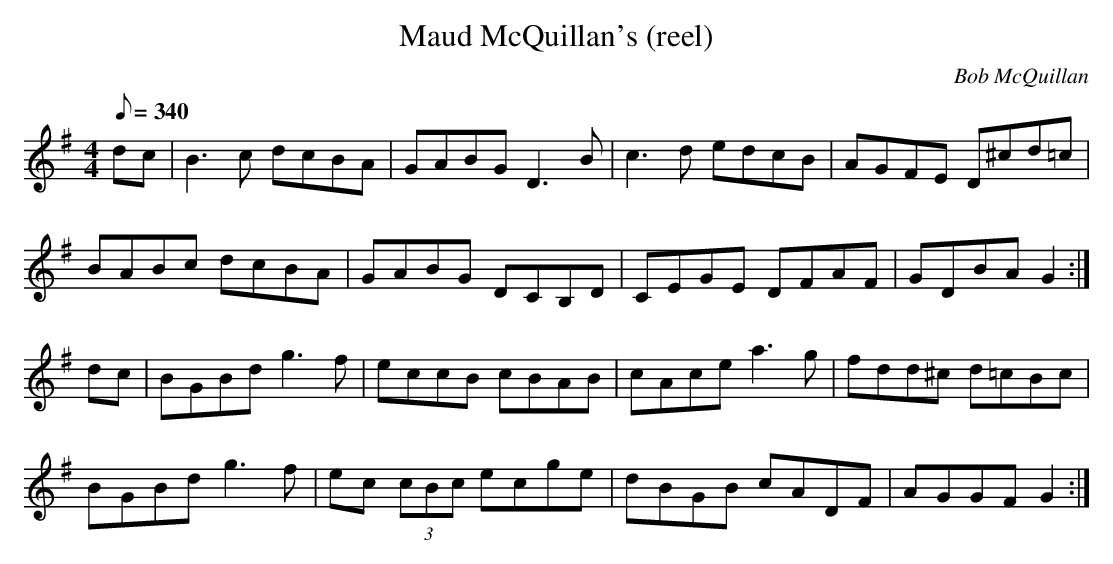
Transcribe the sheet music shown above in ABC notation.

X:1
T: Maud McQuillan's (reel)
C: Bob McQuillan
M: 4/4
Q: 340
L: 1/8
K: G
dc|B3 c dcBA|GABG D3 B|c3 d edcB|AGFE D^cd=c|
BABc dcBA|GABG DCB,D|CEGE DFAF|GDBA G2 :|
dc|BGBd g3 f|eccB cBAB|cAce a3 g|fdd^c d=cBc|
BGBd g3 f|ec (3cBc ecge|dBGB cADF|AGGF G2 :|
